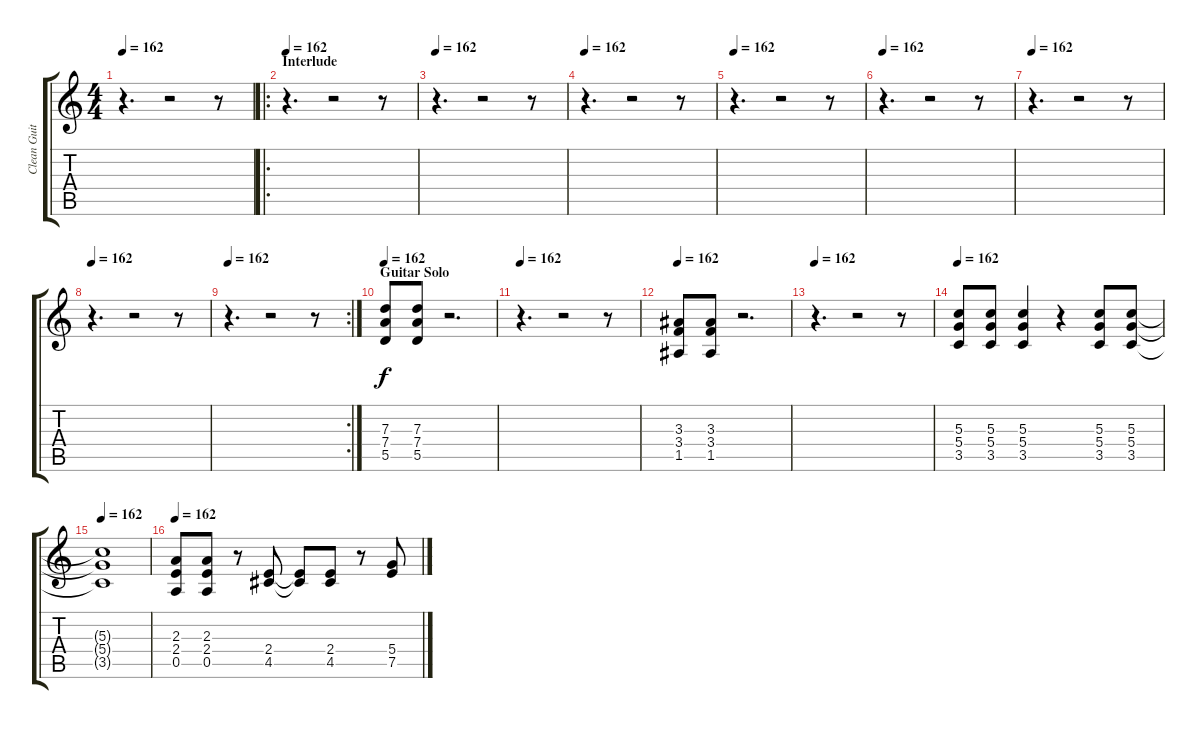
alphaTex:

\track ("Clean Guitar" "Clean Guit") {instrument electricguitarjazz}
\staff {score tabs}
\tuning (E4 B3 G3 D3 A2 D2) {hide}
\ts (4 4)
\tempo 162
\clef g2
\ks c
r.4{d dy f} r.2 r.8 |
\ro
\section ("" "Interlude")
\tempo 162
r.4{d} r.2 r.8 |
\tempo 162
r.4{d} r.2 r.8 |
\tempo 162
r.4{d} r.2 r.8 |
\tempo 162
r.4{d} r.2 r.8 |
\tempo 162
r.4{d} r.2 r.8 |
\tempo 162
r.4{d} r.2 r.8 |
\tempo 162
r.4{d} r.2 r.8 |
\rc 2
\tempo 162
r.4{d} r.2 r.8 |
\section ("" "Guitar Solo")
\tempo 162
(7.3 7.4 5.5).8 (7.3 7.4 5.5).8 r.2{d} |
\tempo 162
r.4{d} r.2 r.8 |
\tempo 162
(3.3 3.4 1.5).8 (3.3 3.4 1.5).8 r.2{d} |
\tempo 162
r.4{d} r.2 r.8 |
\tempo 162
(5.3 5.4 3.5).8 (5.3 5.4 3.5).8 (5.3 5.4 3.5).4 r.4 (5.3 5.4 3.5).8 (5.3 5.4 3.5).8 |
\tempo 162
(5.3{t} 5.4{t} 3.5{t}).1 |
\tempo 162
(2.3 2.4 0.5).8 (2.3 2.4 0.5).8 r.8 (2.4 4.5).8 (2.4{t} 4.5{t}).8 (2.4 4.5).8 r.8 (5.4 7.5).8
